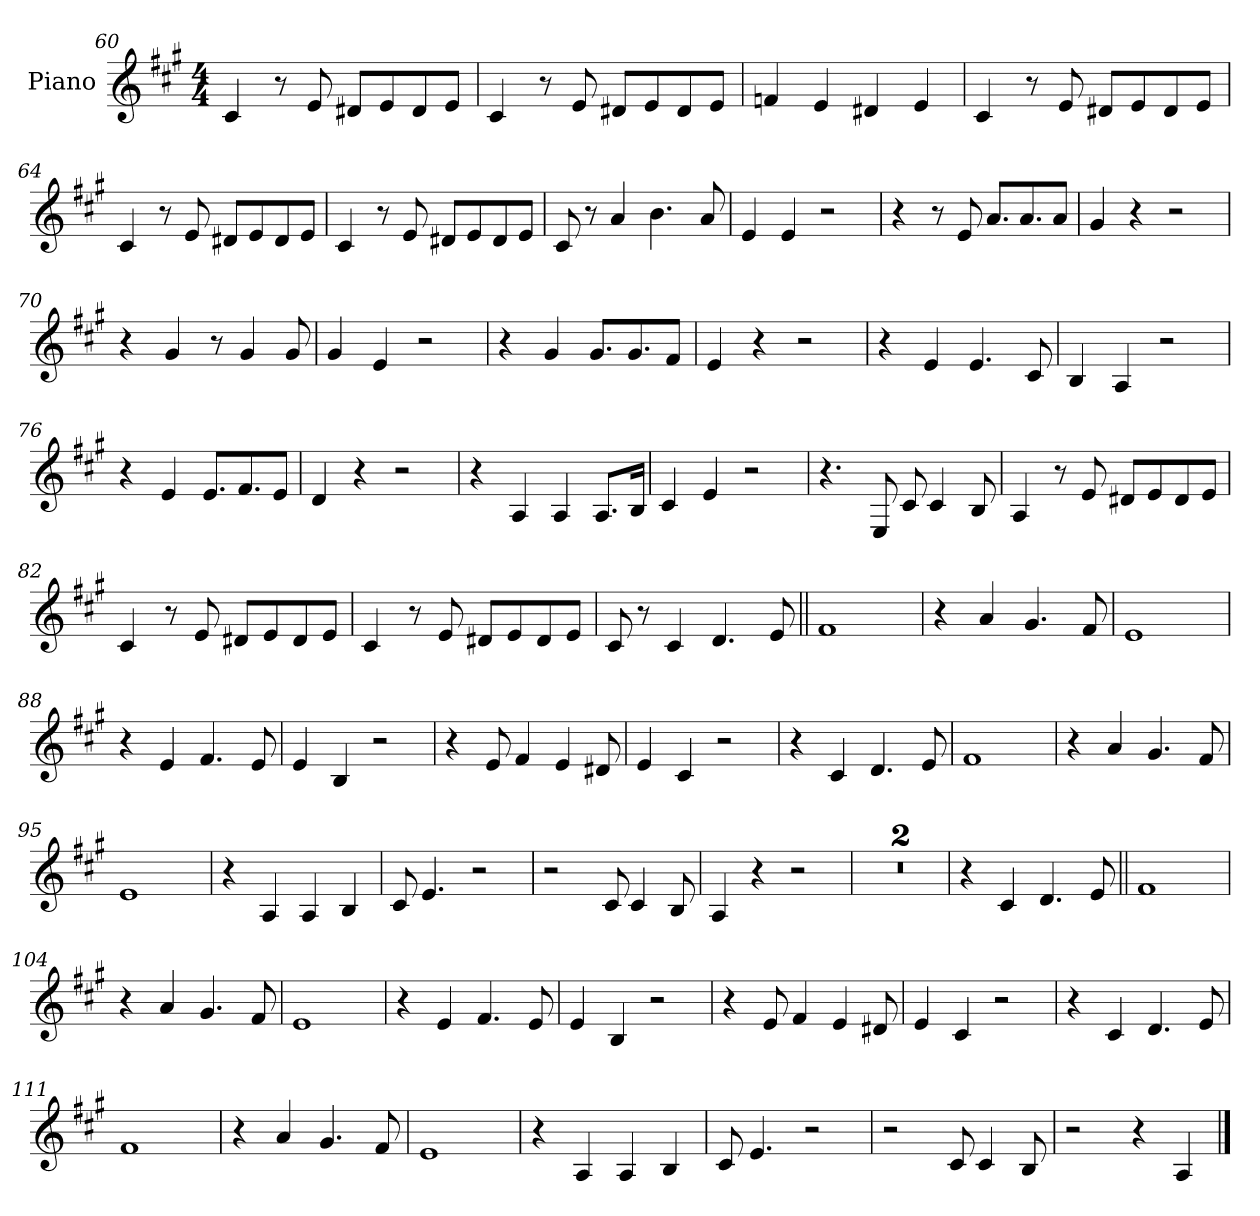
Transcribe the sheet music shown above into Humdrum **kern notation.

**kern
*part1
*staff1
*I"Piano
*I'Pno.
*clefG2
*k[f#c#g#]
*M4/4
=60
4c#!
8r
8e!
8d#X!L
8e!
8d#!
8e!J
=61
4c#!
8r
8e!
8d#X!L
8e!
8d#!
8e!J
=62
4fn!
4e!
4d#X!
4e!
=63
4c#!
8r
8e!
8d#X!L
8e!
8d#!
8e!J
=64
4c#!
8r
8e!
8d#X!L
8e!
8d#!
8e!J
=65
4c#!
8r
8e!
8d#X!L
8e!
8d#!
8e!J
=66
8c#!
8r
4a
4.b
8a
=67
4e
4e
2r
=68
4r
8r
8e
8.aL
8.a
8aJ
=69
4g#
4r
2r
=70
4r
4g#
8r
4g#
8g#
=71
4g#
4e
2r
=72
4r
4g#
8.g#L
8.g#
8f#J
=73
4e
4r
2r
=74
4r
4e
4.e
8c#
=75
4B
4A
2r
=76
4r
4e
8.eL
8.f#
8eJ
=77
4d
4r
2r
=78
4r
4A
4A
8.AL
16BJk
=79
4c#
4e
2r
=80
4.r
8E
8c#
4c#
8B
=81
4A
8r
8e!
8d#X!L
8e!
8d#!
8e!J
=82
4c#!
8r
8e!
8d#X!L
8e!
8d#!
8e!J
=83
4c#!
8r
8e!
8d#X!L
8e!
8d#!
8e!J
=84
8c#!
8r
4c#
4.d
8e
=85||
1f#
=86
4r
4a
4.g#
8f#
=87
1e
=88
4r
4e
4.f#
8e
=89
4e
4B
2r
=90
4r
8e
4f#
4e
8d#X
=91
4e
4c#
2r
=92
4r
4c#
4.d
8e
=93
1f#
=94
4r
4a
4.g#
8f#
=95
1e
=96
4r
4A
4A
4B
=97
8c#
4.e
2r
=98
2r
8c#
4c#
8B
=99
4A
4r
2r
=100
1r
=101
1r
=102
4r
4c#
4.d
8e
=103||
1f#
=104
4r
4a
4.g#
8f#
=105
1e
=106
4r
4e
4.f#
8e
=107
4e
4B
2r
=108
4r
8e
4f#
4e
8d#X
=109
4e
4c#
2r
=110
4r
4c#
4.d
8e
=111
1f#
=112
4r
4a
4.g#
8f#
=113
1e
=114
4r
4A
4A
4B
=115
8c#
4.e
2r
=116
2r
8c#
4c#
8B
=117
2r
4r
4A
==
*-
